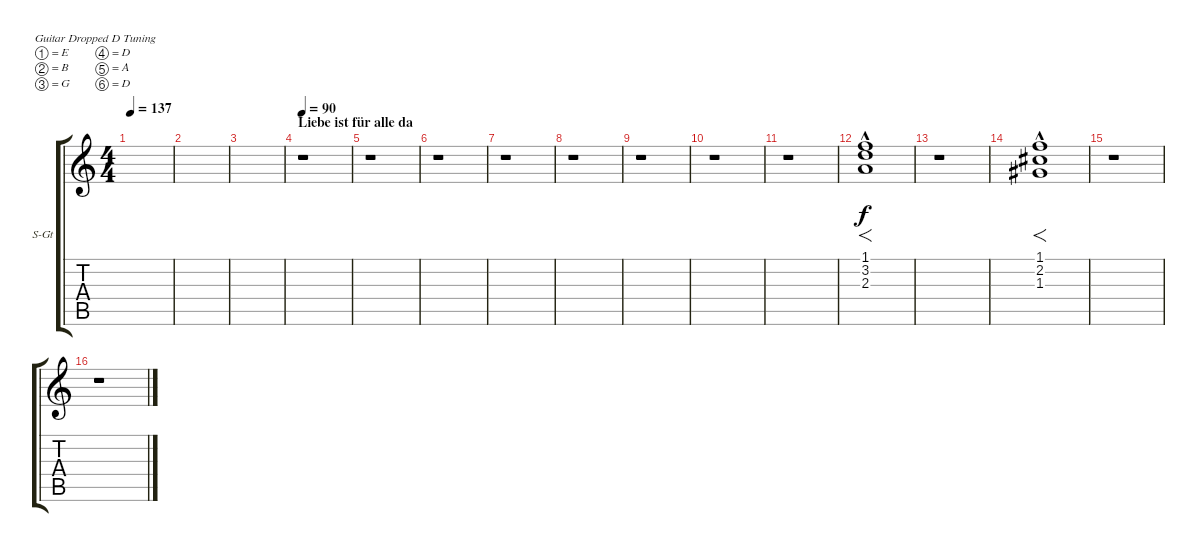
\bracketExtendMode groupsimilarinstruments
\firstSystemTrackNameOrientation horizontal
\otherSystemsTrackNameOrientation horizontal
\track ("Keyboard (Christian)" "S-Gt") {instrument pad4choir}
\staff {score tabs}
\tuning (E4 B3 G3 D3 A2 D2)
\displaytranspose 12
\ts (4 4)
\tempo 137
\clef g2
\ks c
|
|
|
\section ("" "Liebe ist für alle da")
\tempo 90
r.1 |
r.1 |
r.1 |
r.1 |
r.1 |
r.1 |
r.1 |
r.1 |
(1.1{hac} 3.2{hac} 2.3{hac}).1{f} |
r.1 |
(1.1 2.2{hac} 1.3).1{f} |
r.1 |
r.1
